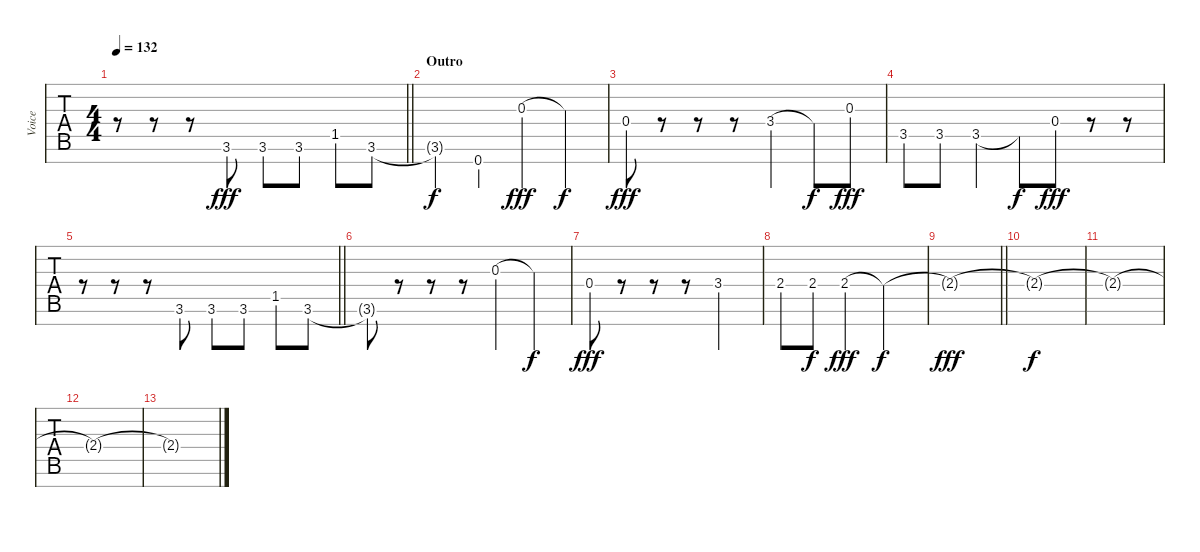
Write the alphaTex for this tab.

\track ("Voice" "Voice") {instrument altosax}
\staff {tabs}
\tuning (E4 B3 G3 D3 A2 E2 B1) {hide}
\ts (4 4)
\tempo 132
\clef g2
\barLineRight lightlight
\ks bb
r.8{dy fff} r.8 r.8 3.6.8 3.6.8 3.6.8 1.5.8 3.6.8 |
\section ("" "Outro")
3.6{t}.4{dy f} 0.7.4 0.3.4{dy fff} 0.3{t}.4{dy f} |
0.4.8{dy fff} r.8 r.8 r.8 3.4.4 3.4{t}.8{dy f} 0.3.8{dy fff} |
3.5.8 3.5.8 3.5.4 3.5{t}.8{dy f} 0.4.8{dy fff} r.8 r.8 |
\barLineRight lightlight
r.8 r.8 r.8 3.6.8 3.6.8 3.6.8 1.5.8 3.6.8 |
3.6{t}.8 r.8 r.8 r.8 0.3.4 0.3{t}.4{dy f} |
0.4.8{dy fff} r.8 r.8 r.8 3.4.2 |
2.4.8 2.4.8{dy f} 2.4.4{dy fff} 2.4{t}.2{dy f} |
\barLineRight lightlight
2.4{t}.1{dy fff} |
2.4{t}.1{dy f} |
2.4{t}.1 |
2.4{t}.1 |
2.4{t}.1
